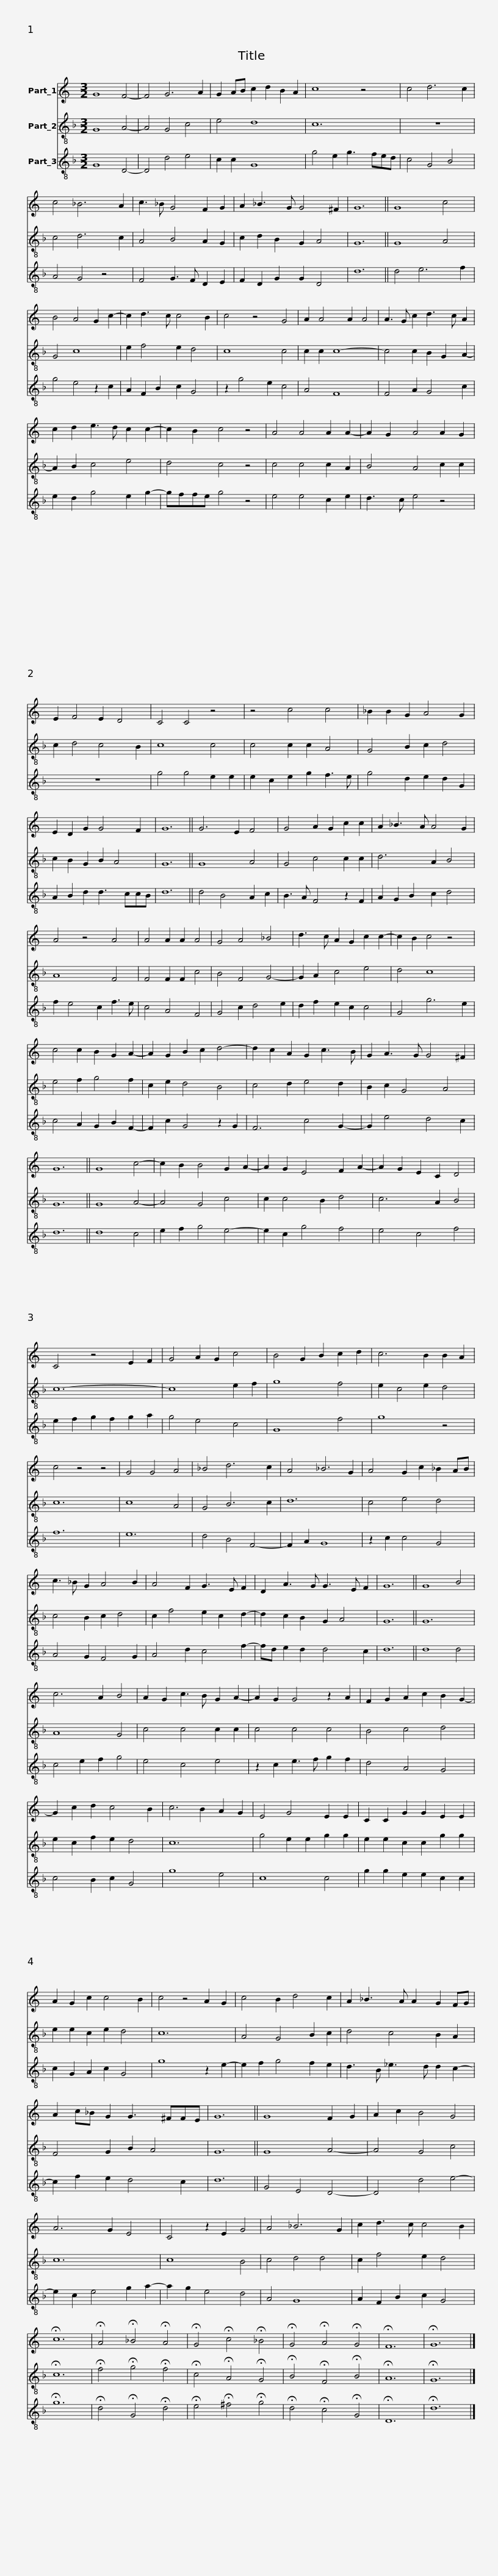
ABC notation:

X:1
%%score 1 2 3
L:1/8
M:3/2
I:linebreak $
K:C
V:1 treble
V:2 treble-8
V:3 treble-8
V:1
 G8 F4- | F4 G6 A2 | G2 AB c2 d2 B2 A2 | c8 z4 | c4 d6 c2 | %5
 c4 _B6 A2 |$ c3 _B G4 F2 G2 | A2 _B3 G G4 ^F2 |$ G12 || G8 c4 | %10
 B4 A4 G2 c2- | c2 d3 c c4 B2 | c4 z4 G4 | A2 A4 A2 A4 | A3 G c2 d3 c A2 |$ %15
 c2 d2 e3 d c2 c2- |$ c2 B2 c4 z4 | A4 A4 A2 A2- | A2 G2 A4 A2 G2 | E2 F4 E2 D4 | %20
 C4 C4 z4 | z4 c4 c4 | _B2 B2 G2 A4 G2 |$ E2 D2 G2 G4 F2 |$ G12 || %25
 G6 E2 F4 | G4 A2 G2 c2 c2 | A2 _B3 A A4 G2 | A4 z4 A4 | A4 A2 A2 A4 | %30
 G4 A4 _B4 |$ d3 c A2 G2 c2 c2- |$ c2 B2 c4 z4 | c4 c2 B2 G2 A2- | A2 G2 B2 c2 d4- | %35
 d2 c2 A2 G2 c3 B | G2 A3 G G4 ^F2 | G12 || G8 c4- |$ c2 B2 B4 G2 A2- |$ %40
 A2 G2 E4 F2 A2- | A2 G2 E2 C2 D4 | C4 z4 E2 F2 | G4 A2 G2 c4 | B4 G2 B2 c2 d2 | %45
 c6 B2 B2 A2 | c4 z4 z4 |$ G4 G4 A4 |$ _B4 d6 c2 | A4 _B6 G2 | %50
 A4 G2 c2 _B2 AB | c3 _B G2 A4 B2 | A4 F2 G3 E F2 | D2 A3 G G3 E F2 |$ G12 || %55
 G8 B4 |$ c6 A2 B4 | A2 G2 c3 B G2 A2- | A2 G2 G4 z2 A2 | F2 G2 A2 c2 B2 G2- | %60
 G2 c2 d2 c4 B2 | c6 B2 A2 G2 | E4 G4 E2 E2 |$ C2 C2 G2 G2 E2 E2 |$ A2 G2 c2 c4 B2 | %65
 c4 z4 A2 G2 | c4 B2 d4 c2 | A2 _B3 A A2 G2 FG | A2 c_B G2 G3 ^FFE | G12 ||$ %70
 G8 F2 G2 | A2 c2 B4 G4 |$ A6 G2 E4 | C4 z2 E2 G4 | A4 _B6 G2 | %75
 c2 d3 c c4 B2 | !fermata!c12 | !fermata!A4 !fermata!_B4 !fermata!A4 | !fermata!G4 !fermata!c4 !fermata!_B4 | !fermata!G4 !fermata!A4 !fermata!G4 |$ %80
 !fermata!F12 | !fermata!G12 |] %82
V:2
[K:F] G8 A4- | A4 G4 c4 | e4 d8 | c12 | z12 | %5
 c4 d6 c2 |$ A4 B4 A2 G2 | c2 d2 B2 G2 A4 |$ G12 || G8 A4 | %10
 G4 c8 | e2 f4 e2 d4 | c8 c4 | c2 c2 c8- | c4 c2 B2 G2 A2- |$ %15
 A2 B2 c4 e4 |$ d4 c4 z4 | c4 c4 c2 A2 | B4 A4 c2 c2 | c2 d4 c4 B2 | %20
 c8 c4 | c4 c2 c2 A4 | G4 B2 c2 d4 |$ c2 B2 G2 B2 A4 |$ G12 || %25
 G8 A4 | G4 c4 c2 c2 | d6 A2 B4 | A8 F4 | F4 F2 F2 c4 | %30
 B4 F4 G4- |$ G2 A2 c4 e4 |$ d4 c8 | e4 f2 g4 f2 | c2 e2 d4 B4 | %35
 c4 d2 e4 d2 | B2 c2 G4 A4 | G12 || G8 A4- |$ A4 G4 c4 |$ %40
 c2 c4 B2 d4 | c6 A2 B4 | c12- | c8 e2 f2 | g8 f4 | %45
 e2 c4 e2 d4 | c12 |$ c8 A4 |$ G4 B6 c2 | d12 | %50
 c4 e4 d4 | c4 B2 c2 d4 | c2 f4 e2 c2 d2- | d2 c2 B2 G2 A4 |$ G12 || %55
 G12 |$ A8 G4 | c4 c4 c2 c2 | c4 c4 c4 | B4 c4 d4 | %60
 e2 c2 f2 e2 d4 | c12 | g4 e2 e2 g2 g2 |$ e2 e2 c2 c2 g2 g2 |$ e2 e2 c2 e2 d4 | %65
 c12 | A4 G4 B2 c2 | d4 c4 B2 A2 | F4 G2 B2 A4 | G12 ||$ %70
 G8 A4- | A4 G4 c4 |$ c12 | c8 B4 | c4 d4 d4 | %75
 c2 f4 e2 d4 | !fermata!c12 | !fermata!f4 !fermata!g4 !fermata!f4 | !fermata!c4 !fermata!A4 !fermata!G4 | !fermata!B4 !fermata!F4 !fermata!B4 |$ %80
 !fermata!A12 | !fermata!G12 |] %82
V:3
[K:F] G8 D4- | D4 d4 e4 | c2 c2 G8 | g4 e2 g3 fed | c4 G4 B4 | %5
 A4 G4 z4 |$ F4 G3 F D2 E2 | F2 D2 G2 G2 D4 |$ d12 || d4 e6 f2 | %10
 g4 e4 z2 c2 | A2 F2 B2 c2 G4 | z2 g4 e2 c4 | A4 F8 | F4 A2 G4 c2 |$ %15
 e2 d2 g4 e2 g2- |$ gffe g4 z4 | e4 e4 c2 e2 | d3 c e4 z4 | z12 | %20
 g4 g4 e2 e2 | e2 c2 e2 g2 f3 e | g4 d2 e2 d2 G2 |$ A2 B2 d2 d3 ccB |$ d12 || %25
 d4 B4 A2 c2 | B3 A F4 z2 F2 | A2 G2 B2 c2 d4 | f2 e4 c2 f3 e | c4 A4 F4 | %30
 G4 c2 d4 e2 |$ d2 f2 e2 c2 c4 |$ G4 g6 e2 | c4 A2 G2 B2 F2- | F2 c2 G4 z2 G2 | %35
 F6 c4 G2- | G2 e4 d4 c2 | d12 || d8 c4 |$ e2 f2 g4 e4- |$ %40
 e2 c2 g4 f4 | e4 c4 f4 | e2 f2 g2 f2 g2 a2 | g4 e4 c4 | G8 f4 | %45
 g8 z4 | f12 |$ e12 |$ d4 B4 F4- | F2 A2 G8 | %50
 z2 c2 c4 G4 | A4 G2 F4 G2 | A4 d2 c4 f2- | fd e2 d2 d4 c2 |$ d12 || %55
 d8 d4 |$ c4 e2 f2 g4 | e4 c4 e4 | z2 c2 e3 f g2 f2 | d4 A4 G4 | %60
 c4 B2 c2 G4 | g8 e4 | c8 c4 |$ g2 g2 e2 e2 c2 c2 |$ c2 G2 A2 c2 G4 | %65
 g8 z2 e2- | e2 f2 g4 f2 e2 | d3 B _e3 d d2 c2- | c2 f2 e2 d4 c2 | d12 ||$ %70
 G4 E4 D4- | D4 d4 e4- |$ e2 c2 e4 g2 a2- | a2 g2 e4 d4 | A4 G8 | %75
 A2 F2 B2 c2 G4 | !fermata!g12 | !fermata!d4 !fermata!G4 !fermata!d4 | !fermata!e4 !fermata!^f4 !fermata!g4 | !fermata!d4 !fermata!c4 !fermata!G4 |$ %80
 !fermata!D12 | !fermata!d12 |] %82
